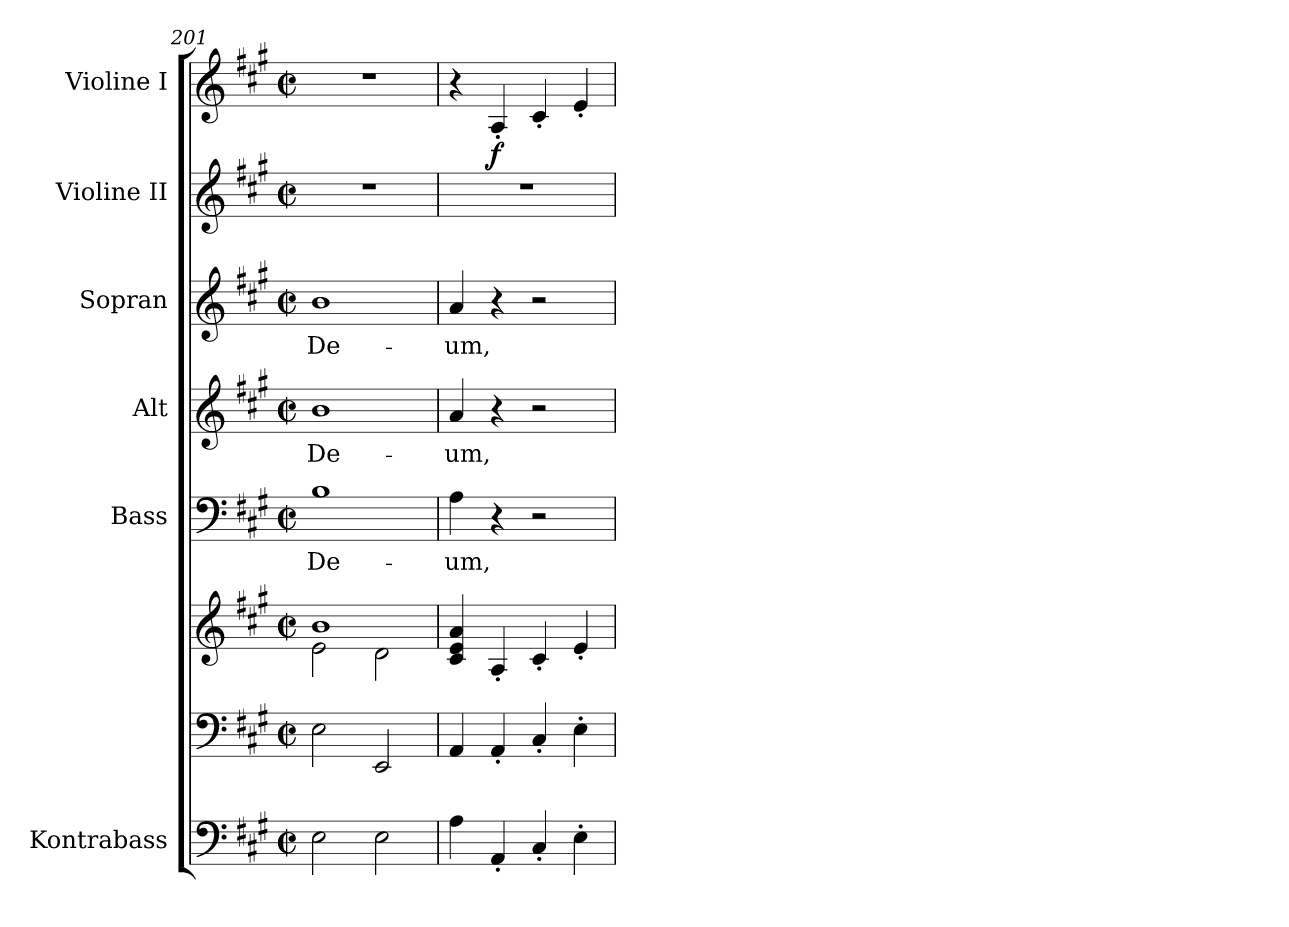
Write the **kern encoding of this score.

**kern	**kern	**kern	**kern	**text	**kern	**text	**kern	**text	**kern	**kern	**dynam
*part7	*part6	*part6	*part5	*part5	*part4	*part4	*part3	*part3	*part2	*part1	*part1
*staff8	*staff7	*staff6	*staff5	*staff5	*staff4	*staff4	*staff3	*staff3	*staff2	*staff1	*staff1
*I"Kontrabass	*	*	*I"Bass	*	*I"Alt	*	*I"Sopran	*	*I"Violine II	*I"Violine I	*
*I'Kb.	*	*	*I'B.	*	*I'A.	*	*I'S.	*	*I'Vl. II	*I'Vl. I	*
*clefF4	*clefF4	*clefG2	*clefF4	*	*clefG2	*	*clefG2	*	*clefG2	*clefG2	*
*ITrd7c12	*	*	*	*	*	*	*	*	*	*	*
*k[f#c#g#]	*k[f#c#g#]	*k[f#c#g#]	*k[f#c#g#]	*	*k[f#c#g#]	*	*k[f#c#g#]	*	*k[f#c#g#]	*k[f#c#g#]	*
*A:	*A:	*A:	*A:	*	*A:	*	*A:	*	*A:	*A:	*
*M2/2	*M2/2	*M2/2	*M2/2	*	*M2/2	*	*M2/2	*	*M2/2	*M2/2	*
*met(c|)	*met(c|)	*met(c|)	*met(c|)	*	*met(c|)	*	*met(c|)	*	*met(c|)	*met(c|)	*
=201	=201	=201	=201	=201	=201	=201	=201	=201	=201	=201	=201
*	*	*^	*	*	*	*	*	*	*	*	*
!	!	!	!	!	!LO:LY:b	!	!LO:LY:b	!	!LO:LY:b	!	!	!
2EE\	2E\	1b	2e\	1B	De-	1b	De-	1b	De-	1r	1r	.
2EE\	2EE/	.	2d\	.	.	.	.	.	.	.	.	.
!!LO:PB:g=z
=202	=202	=202	=202	=202	=202	=202	=202	=202	=202	=202	=202	=202
!	!	!	!	!	!LO:LY:b	!	!LO:LY:b	!	!LO:LY:b	!	!	!
*	*	*v	*v	*	*	*	*	*	*	*	*	*
4AA\	4AA/	4c#/ 4e/ 4a/	4A\	-um,	4a/	-um,	4a/	-um,	1r	4r	.
!	!	!	!	!	!	!	!	!	!	!	!LO:DY:b
4AAA'</	4AA'</	4A'</	4r	.	4r	.	4r	.	.	4A'</	f
4CC#'</	4C#'</	4c#'</	2r	.	2r	.	2r	.	.	4c#'</	.
4EE'>\	4E'>\	4e'</	.	.	.	.	.	.	.	4e'</	.
=	=	=	=	=	=	=	=	=	=	=	=
*-	*-	*-	*-	*-	*-	*-	*-	*-	*-	*-	*-
